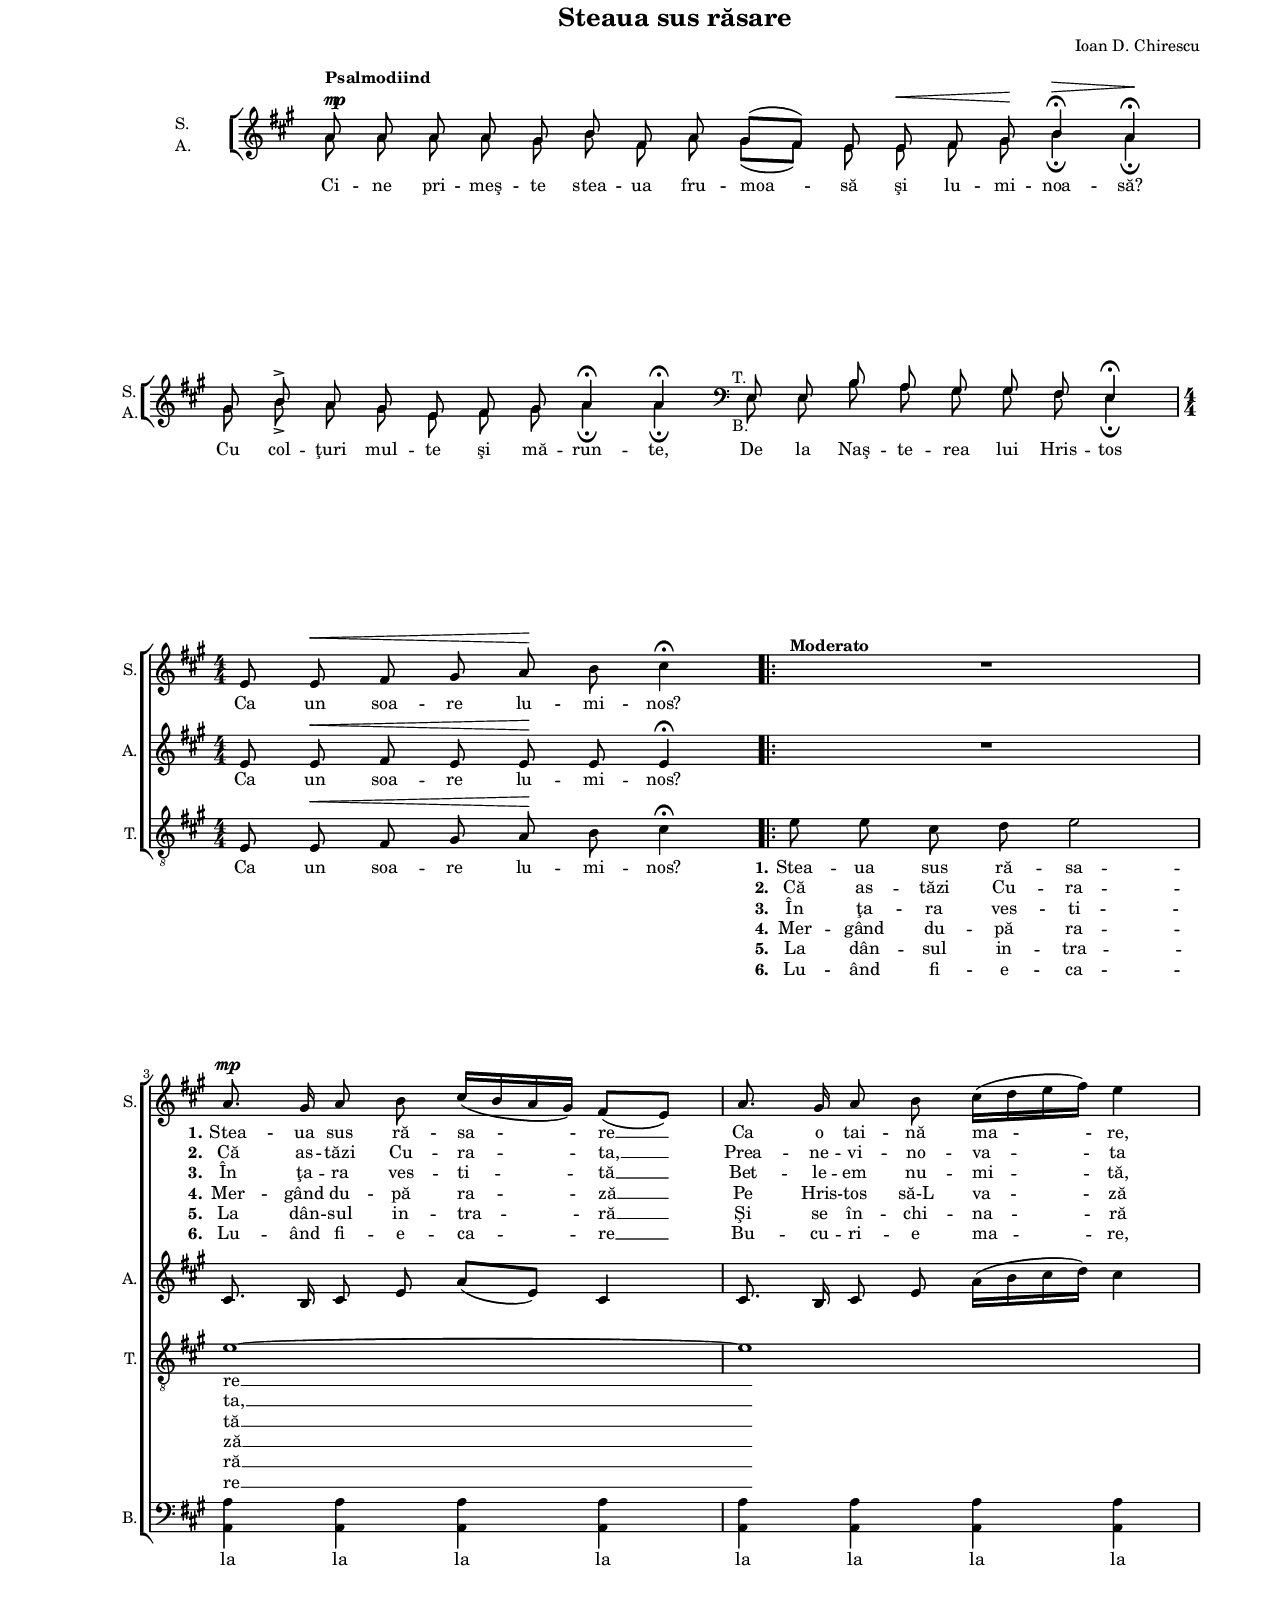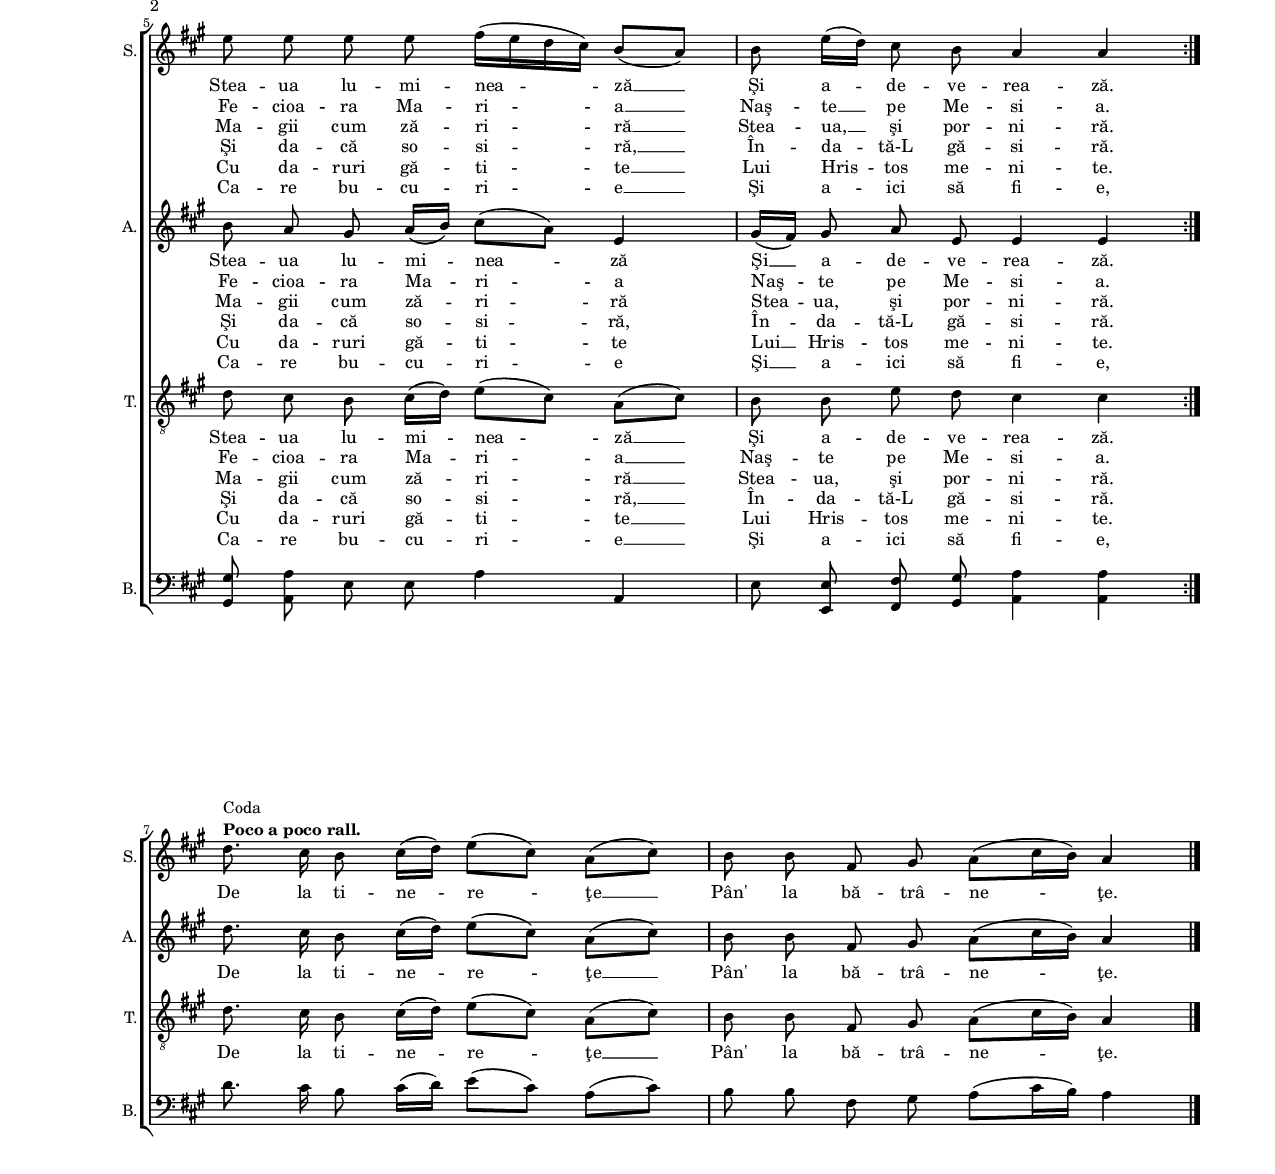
\version "2.8.6"

\paper {
  #(set-paper-size "letter")
  left-margin = 1\in
  line-width = 7\in
  top-margin = 0\in
}

\header {
  title = "Steaua sus răsare"
  arranger = "Ioan D. Chirescu"
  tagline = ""
}

global = {
  #(set-global-staff-size 14)
  \override Score.VerticalAxisGroup #'remove-first = ##t
  \override ChoirStaff.SystemStartBracket #'collapse-height = #0.0
  \override Staff.TimeSignature #'stencil = #ly:text-interface::print
  \override Staff.TimeSignature #'text = \markup {
    \override #'(baseline-skip . 2) \number {
      \column { "4" "4" }
    }
  }
  \set Staff.midiInstrument = "clarinet"
  \key a \major
  \time 4/4
  \autoBeamOff
}

introWords = \lyricmode {
  Ci -- ne pri -- meş -- te stea -- ua fru -- moa -- să şi
  lu -- mi -- noa -- să?
  Cu col -- ţuri mul -- te şi mă -- run -- te,
  De la Naş -- te -- rea lui Hris -- tos
}

sopStanzaOne = \lyricmode {
  Ca un soa -- re lu -- mi -- nos?
  \set stanza = "1."
  Stea -- ua sus ră -- sa -- re __
  Ca o tai -- nă ma -- re,
  Stea -- ua lu -- mi -- nea -- ză __
  Şi a -- de -- ve -- rea -- ză.

  De la ti -- ne -- re -- ţe __
  Pân' la bă -- trâ -- ne -- ţe.
}

sopStanzaTwo = \lyricmode {
  \skip 8 \skip 8 \skip 8 \skip 8 \skip 8 \skip 8 \skip 4
  \set stanza = "2."
  Că as -- tăzi Cu -- ra -- ta, __
  Prea -- ne -- vi -- no -- va -- ta
  Fe -- cioa -- ra Ma -- ri -- a __
  Naş -- te __ pe Me -- si -- a.
}

sopStanzaThree = \lyricmode {
  \skip 8 \skip 8 \skip 8 \skip 8 \skip 8 \skip 8 \skip 4
  \set stanza = "3."
  În ţa -- ra ves -- ti -- tă __
  Bet -- le -- em nu -- mi -- tă,
  Ma -- gii cum ză -- ri -- ră __
  Stea -- ua, __ şi por -- ni -- ră.
}

sopStanzaFour = \lyricmode {
  \skip 8 \skip 8 \skip 8 \skip 8 \skip 8 \skip 8 \skip 4
  \set stanza = "4."
  Mer -- gând du -- pă ra -- ză __
  Pe Hris -- tos să-L va -- ză
  Şi da -- că so -- si -- ră, __
  În -- da -- tă-L gă -- si -- ră.
}

sopStanzaFive = \lyricmode {
  \skip 8 \skip 8 \skip 8 \skip 8 \skip 8 \skip 8 \skip 4
  \set stanza = "5."
  La dân -- sul in -- tra -- ră __
  Şi se în -- chi -- na -- ră
  Cu da -- ruri gă -- ti -- te __
  Lui Hris -- tos me -- ni -- te.
}

sopStanzaSix = \lyricmode {
  \skip 8 \skip 8 \skip 8 \skip 8 \skip 8 \skip 8 \skip 4
  \set stanza = "6."
  Lu -- ând fi -- e -- ca -- re __
  Bu -- cu -- ri -- e ma -- re,
  Ca -- re bu -- cu -- ri -- e __
  Şi a -- ici să fi -- e,
}

altoStanzaOne = \lyricmode {
  Ca un soa -- re lu -- mi -- nos?
  \skip 8. \skip 16 \skip 8 \skip 8 \skip 4 \skip 4
  \skip 8. \skip 16 \skip 8 \skip 8 \skip 4 \skip 4
  Stea -- ua lu -- mi -- nea -- ză
  Şi __ a -- de -- ve -- rea -- ză.

  De la ti -- ne -- re -- ţe __
  Pân' la bă -- trâ -- ne -- ţe.
}

altoStanzaTwo = \lyricmode {
  \skip 8 \skip 8 \skip 8 \skip 8 \skip 8 \skip 8 \skip 4
  \skip 8. \skip 16 \skip 8 \skip 8 \skip 4 \skip 4
  \skip 8. \skip 16 \skip 8 \skip 8 \skip 4 \skip 4
  Fe -- cioa -- ra Ma -- ri -- a
  Naş -- te pe Me -- si -- a.
}

altoStanzaThree = \lyricmode {
  \skip 8 \skip 8 \skip 8 \skip 8 \skip 8 \skip 8 \skip 4
  \skip 8. \skip 16 \skip 8 \skip 8 \skip 4 \skip 4
  \skip 8. \skip 16 \skip 8 \skip 8 \skip 4 \skip 4
  Ma -- gii cum ză -- ri -- ră
  Stea -- ua, şi por -- ni -- ră.
}

altoStanzaFour = \lyricmode {
  \skip 8 \skip 8 \skip 8 \skip 8 \skip 8 \skip 8 \skip 4
  \skip 8. \skip 16 \skip 8 \skip 8 \skip 4 \skip 4
  \skip 8. \skip 16 \skip 8 \skip 8 \skip 4 \skip 4
  Şi da -- că so -- si -- ră,
  În -- da -- tă-L gă -- si -- ră.
}

altoStanzaFive = \lyricmode {
  \skip 8 \skip 8 \skip 8 \skip 8 \skip 8 \skip 8 \skip 4
  \skip 8. \skip 16 \skip 8 \skip 8 \skip 4 \skip 4
  \skip 8. \skip 16 \skip 8 \skip 8 \skip 4 \skip 4
  Cu da -- ruri gă -- ti -- te
  Lui __ Hris -- tos me -- ni -- te.
}

altoStanzaSix = \lyricmode {
  \skip 8 \skip 8 \skip 8 \skip 8 \skip 8 \skip 8 \skip 4
  \skip 8. \skip 16 \skip 8 \skip 8 \skip 4 \skip 4
  \skip 8. \skip 16 \skip 8 \skip 8 \skip 4 \skip 4
  Ca -- re bu -- cu -- ri -- e
  Şi __ a -- ici să fi -- e,
}

tenorStanzaOne = \lyricmode {
  Ca un soa -- re lu -- mi -- nos?
  \set stanza = "1."
  Stea -- ua sus ră -- sa -- re __
  Stea -- ua lu -- mi -- nea -- ză __
  Şi a -- de -- ve -- rea -- ză.

  De la ti -- ne -- re -- ţe __
  Pân' la bă -- trâ -- ne -- ţe.
}

tenorStanzaTwo = \lyricmode {
  \skip 8 \skip 8 \skip 8 \skip 8 \skip 8 \skip 8 \skip 4
  \set stanza = "2."
  Că as -- tăzi Cu -- ra -- ta, __
  Fe -- cioa -- ra Ma -- ri -- a __
  Naş -- te pe Me -- si -- a.
}

tenorStanzaThree = \lyricmode {
  \skip 8 \skip 8 \skip 8 \skip 8 \skip 8 \skip 8 \skip 4
  \set stanza = "3."
  În ţa -- ra ves -- ti -- tă __
  Ma -- gii cum ză -- ri -- ră __
  Stea -- ua, şi por -- ni -- ră.
}

tenorStanzaFour = \lyricmode {
  \skip 8 \skip 8 \skip 8 \skip 8 \skip 8 \skip 8 \skip 4
  \set stanza = "4."
  Mer -- gând du -- pă ra -- ză __
  Şi da -- că so -- si -- ră, __
  În -- da -- tă-L gă -- si -- ră.
}

tenorStanzaFive = \lyricmode {
  \skip 8 \skip 8 \skip 8 \skip 8 \skip 8 \skip 8 \skip 4
  \set stanza = "5."
  La dân -- sul in -- tra -- ră __
  Cu da -- ruri gă -- ti -- te __
  Lui Hris -- tos me -- ni -- te.
}

tenorStanzaSix = \lyricmode {
  \skip 8 \skip 8 \skip 8 \skip 8 \skip 8 \skip 8 \skip 4
  \set stanza = "6."
  Lu -- ând fi -- e -- ca -- re __
  Ca -- re bu -- cu -- ri -- e __
  Şi a -- ici să fi -- e,
}

bassWords = \lyricmode {
  la la la la la la la la
}

introMusic = \relative {
  \set Staff.vocalName = \markup { \column { "S." "A." } }
  \set Staff.vocNam = \markup { \column { "S." "A." } }
  \once \override Staff.TimeSignature #'text = ""
  \cadenzaOn

  <<
    {
      \voiceOne
      \override DynamicLineSpanner #'staff-padding = #3
      a'8^\markup{ \column {
        { \bold "Psalmodiind" }
        { \line { \musicglyph #"m" \hspace #-1.0 \musicglyph #"p" } }
      } }
      a8
      a8 a8 gis8 b8 fis8 a8 gis8([ fis8)] e8 e8^\<
      fis8 gis8\! b4\fermata^\> a4\fermata\!
      \bar "|"
      \break
      
      gis8 b8^\accent a8 gis8 e8 fis8 gis8 a4\fermata a4\fermata
      
      \clef bass
      e,8^\markup{ \hspace #-2.0 "T." } e8 b'8 a8 gis8 gis8 fis8 e4\fermata
    }
    \new Voice = "split" {
      \autoBeamOff
      \voiceTwo
      a'8 a8 a8 a8 gis8 b8 fis8 a8 gis8([ fis8)] e8 e8
      fis8 gis8 b4\fermata a4\fermata
      \bar "|"
      
      gis8 b8_\accent a8 gis8 e8 fis8 gis8 a4\fermata a4\fermata
      
      \clef bass
      e,8_\markup{ \hspace #-2.0 "B." } e8 b'8 a8 gis8 gis8 fis8 e4\fermata
    }
  >>
  \bar "|"
  \cadenzaOff
  \time 4/4
  \break
}

sopMusic = \relative {
  \set Staff.vocNam = "S."
  \cadenzaOn
  s4 s4 s4 s4 s4 s4 s4 s4 s4 s4 s4 s4 s4 s4 s4 s4 s4 s4 s4
  \cadenzaOff

  e8 e8^\< fis8 gis8 a8\! b8 cis4^\fermata

  \repeat volta 6 {
    <<
      { R1 }
      { s1^\markup{ \bold Moderato } }
    >>
    \break

    a8.^\mp gis16 a8 b8 cis16([ b16 a16 gis16)] fis8([ e8)]
    a8. gis16 a8 b8 cis16([ d16 e16 fis16)] e4
    \break

    e8 e8 e8 e8 fis16([ e16 d16 cis16)] b8([ a8)]
    b8 e16([ d16)] cis8 b8 a4 a4
    \break
  }

  d8.^\markup { \column {
    "Coda"
    { \bold "Poco a poco rall." }
  } }
  cis16 b8 cis16([ d16)] e8([ cis8)] a8([ cis8)]
  b8 b8 fis8 gis8 a8([ cis16 b16)] a4
  \bar "|."
}

altoMusic = \relative {
  \set Staff.vocNam = "A."
  \cadenzaOn
  s4 s4 s4 s4 s4 s4 s4 s4 s4 s4 s4 s4 s4 s4 s4 s4 s4 s4 s4
  \cadenzaOff

  e8 e8^\< fis8 e8 e8\! e8 e4^\fermata

  \repeat volta 6 {
    R1

    cis8. b16 cis8 e8 a8([ e8)] cis4
    cis8. b16 cis8 e8 a16([ b16 cis16 d16)] cis4

    b8 a8 gis8 a16([ b16)] cis8([ a8)] e4
    gis16([ fis16)] gis8 a8 e8 e4 e4
  }

  d'8. cis16 b8 cis16([ d16)] e8([ cis8)] a8([ cis8)]
  b8 b8 fis8 gis8 a8([ cis16 b16)] a4
}

tenorMusic = \relative {
  \set Staff.vocNam = "T."
  \cadenzaOn
  s4 s4 s4 s4 s4 s4 s4 s4 s4 s4 s4 s4 s4 s4 s4 s4 s4 s4 s4
  \cadenzaOff

  e,8 e8^\< fis8 gis8 a8\! b8 cis4^\fermata

  \repeat volta 6 {
    e8 e8 cis8 d8 e2

    e1~
    e1

    d8 cis8 b8 cis16([ d16)] e8([ cis8)] a8([ cis8)]
    b8 b8 e8 d8 cis4 cis4
  }

  d8. cis16 b8 cis16([ d16)] e8([ cis8)] a8([ cis8)]
  b8 b8 fis8 gis8 a8([ cis16 b16)] a4
}

bassMusic = \relative {
  \set Staff.vocNam = "B."
  \cadenzaOn
  s4 s4 s4 s4 s4 s4 s4 s4 s4 s4 s4 s4 s4 s4 s4 s4 s4 s4 s4
  \cadenzaOff

  % Ugly solution to show this staff (which only contains rests) while hiding
  % other staves with rests. Force an invisible r1.
  <<
    { R1 }
    {
      \once \override Staff.Rest #'break-visibility = #all-invisible
      r1
    }
  >>

  \repeat volta 6 {
    R1

    <a a,>4 <a a,>4 <a a,>4 <a a,>4 
    <a a,>4 <a a,>4 <a a,>4 <a a,>4 

    <gis gis,>8 <a a,>8 e8 e8 a4 a,4
    e'8 <e e,>8 <fis fis,>8 <gis gis,>8 <a a,>4 <a a,>4
  }

  d8. cis16 b8 cis16([ d16)] e8([ cis8)] a8([ cis8)]
  b8 b8 fis8 gis8 a8([ cis16 b16)] a4
}

myScore = \new Score <<
  \new ChoirStaff <<
    \new Staff \new Voice { \global \introMusic }
    \addlyrics { \introWords }

    \new Staff \new Voice { \global \sopMusic }
    \addlyrics { \sopStanzaOne }
    \addlyrics { \sopStanzaTwo }
    \addlyrics { \sopStanzaThree }
    \addlyrics { \sopStanzaFour }
    \addlyrics { \sopStanzaFive }
    \addlyrics { \sopStanzaSix }

    \new Staff \new Voice { \global \altoMusic }
    \addlyrics { \altoStanzaOne }
    \addlyrics { \altoStanzaTwo }
    \addlyrics { \altoStanzaThree }
    \addlyrics { \altoStanzaFour }
    \addlyrics { \altoStanzaFive }
    \addlyrics { \altoStanzaSix }

    \new Staff <<
      \clef "G_8"
      \new Voice { \global \tenorMusic }
      \addlyrics { \tenorStanzaOne }
      \addlyrics { \tenorStanzaTwo }
      \addlyrics { \tenorStanzaThree }
      \addlyrics { \tenorStanzaFour }
      \addlyrics { \tenorStanzaFive }
      \addlyrics { \tenorStanzaSix }
    >>

    \new Staff <<
      \clef bass
      \new Voice { \global \bassMusic }
      \addlyrics { \bassWords }
    >>
  >>
>>

\score {
  \myScore
  \layout {
    \context {
      \RemoveEmptyStaffContext
    }
  }
}

midiOutput = \midi {
  \tempo 4 = 92
  \context {
    \Voice
    \remove "Dynamic_performer"
    \remove "Span_dynamic_performer"
  }
}

\score {
  \unfoldRepeats
  \myScore
  \midi { \midiOutput }
}

\score {
  \unfoldRepeats
  \new Voice { \global \introMusic }
  \midi { \midiOutput }
}

\score {
  \unfoldRepeats
  \new Voice { \global \sopMusic }
  \midi { \midiOutput }
}

\score {
  \unfoldRepeats
  \new Voice { \global \altoMusic }
  \midi { \midiOutput }
}

\score {
  \unfoldRepeats
  \new Voice { \global \tenorMusic }
  \midi { \midiOutput }
}

\score {
  \unfoldRepeats
  \new Voice { \global \bassMusic }
  \midi { \midiOutput }
}
